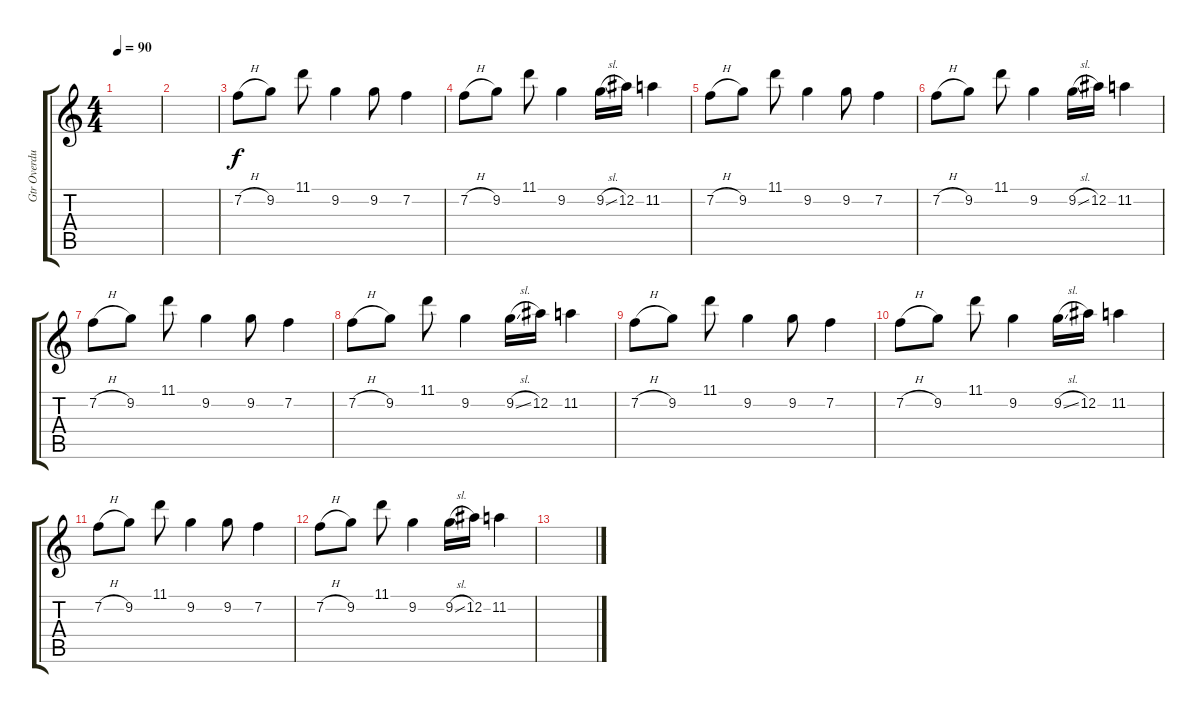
\track ("Gtr Overdub" "Gtr Overdu") {instrument overdrivenguitar}
\staff {score tabs}
\tuning (Eb4 Bb3 Gb3 Db3 Ab2 Eb2) {hide}
\ts (4 4)
\section ("" "")
\tempo 90
\clef g2
\ks c
|
|
7.2{h}.8 9.2.8 11.1.8 9.2.4 9.2.8 7.2.4 |
7.2{h}.8 9.2.8 11.1.8 9.2.4 9.2{sl}.16 12.2.16 11.2.4 |
7.2{h}.8 9.2.8 11.1.8 9.2.4 9.2.8 7.2.4 |
7.2{h}.8 9.2.8 11.1.8 9.2.4 9.2{sl}.16 12.2.16 11.2.4 |
7.2{h}.8 9.2.8 11.1.8 9.2.4 9.2.8 7.2.4 |
7.2{h}.8 9.2.8 11.1.8 9.2.4 9.2{sl}.16 12.2.16 11.2.4 |
7.2{h}.8 9.2.8 11.1.8 9.2.4 9.2.8 7.2.4 |
7.2{h}.8 9.2.8 11.1.8 9.2.4 9.2{sl}.16 12.2.16 11.2.4 |
7.2{h}.8 9.2.8 11.1.8 9.2.4 9.2.8 7.2.4 |
7.2{h}.8 9.2.8 11.1.8 9.2.4 9.2{sl}.16 12.2.16 11.2.4 |
\section ("" "")
